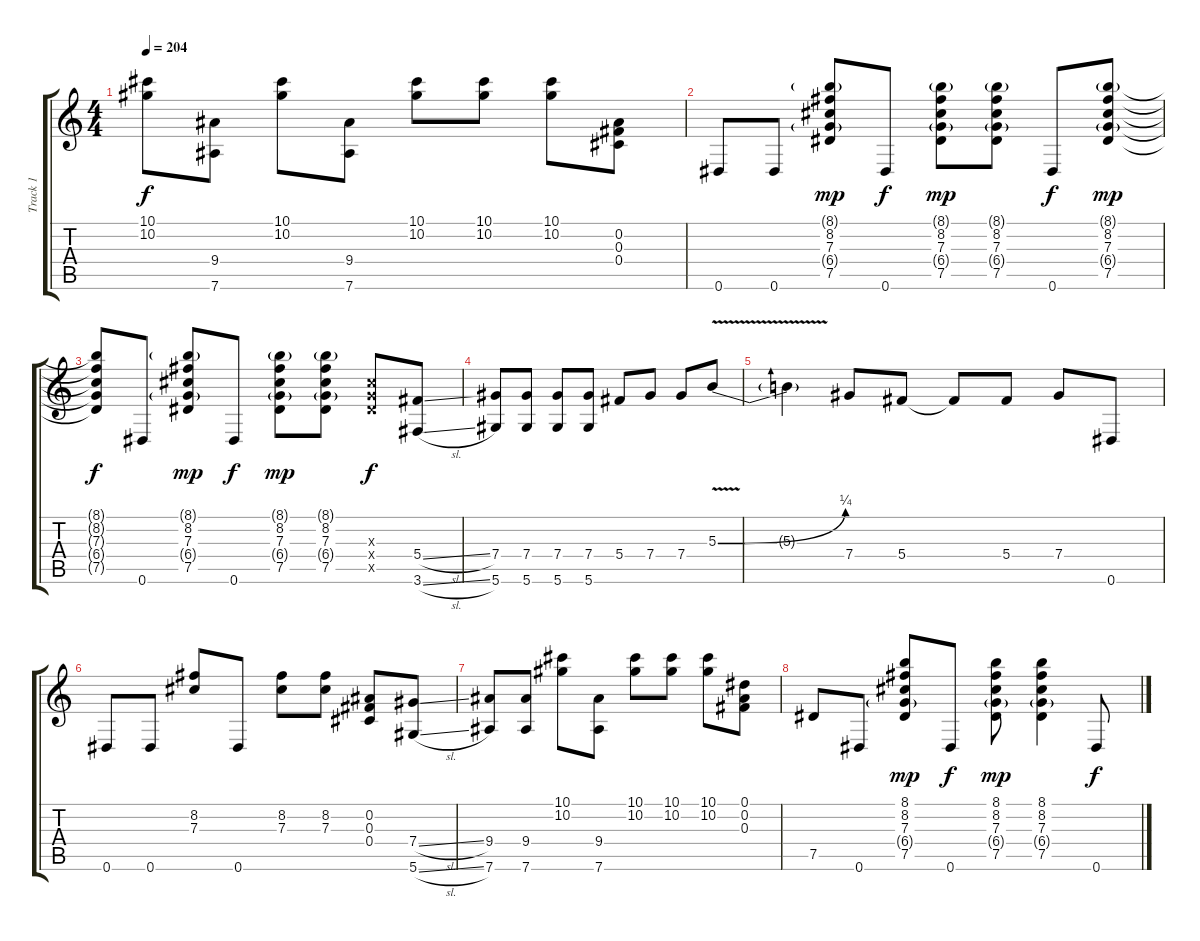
\track ("Track 1" "Track 1") {instrument electricguitarjazz}
\staff {score tabs}
\tuning (Eb4 Bb3 Gb3 Db3 Ab2 Eb2) {hide}
\ts (4 4)
\tempo 204
\clef g2
\ks c
(10.1 10.2).8{dy f} (9.4 7.6).8 (10.1 10.2).8 (9.4 7.6).8 (10.1 10.2).8 (10.1 10.2).8 (10.1 10.2).8 (0.2 0.3 0.4).8 |
0.6.8 0.6.8 (8.1{g} 8.2 7.3 6.4{g} 7.5).8{dy mp} 0.6.8{dy f} (8.1{g} 8.2 7.3 6.4{g} 7.5).8{dy mp} (8.1{g} 8.2 7.3 6.4{g} 7.5).8 0.6.8{dy f} (8.1{g} 8.2 7.3 6.4{g} 7.5).8{dy mp} |
(8.1{t} 8.2{t} 7.3{t} 6.4{t} 7.5{t}).8{dy f} 0.6.8 (8.1{g} 8.2 7.3 6.4{g} 7.5).8{dy mp} 0.6.8{dy f} (8.1{g} 8.2 7.3 6.4{g} 7.5).8{dy mp} (8.1{g} 8.2 7.3 6.4{g} 7.5).8 (7.3{x} 6.4{x} 7.5{x}).8{dy f} (5.4{sl} 3.6{sl}).8 |
(7.4 5.6).8 (7.4 5.6).8 (7.4 5.6).8 (7.4 5.6).8 5.4.8 7.4.8 7.4.8 5.3{be (bend 0 0 60 1) v}.8 |
5.3{t}.4 7.4.8 5.4.8 5.4{t}.8 5.4.8 7.4.8 0.6.8 |
0.6.8 0.6.8 (8.2 7.3).8 0.6.8 (8.2 7.3).8 (8.2 7.3).8 (0.2 0.3 0.4).8 (7.4{sl} 5.6{sl}).8 |
(9.4 7.6).8 (9.4 7.6).8 (10.1 10.2).8 (9.4 7.6).8 (10.1 10.2).8 (10.1 10.2).8 (10.1 10.2).8 (0.1 0.2 0.3).8 |
7.5.8 0.6.8 (8.1 8.2 7.3 6.4{g} 7.5).8{dy mp} 0.6.8{dy f} (8.1 8.2 7.3 6.4{g} 7.5).8{dy mp} (8.1 8.2 7.3 6.4{g} 7.5).4 0.6.8{dy f}
